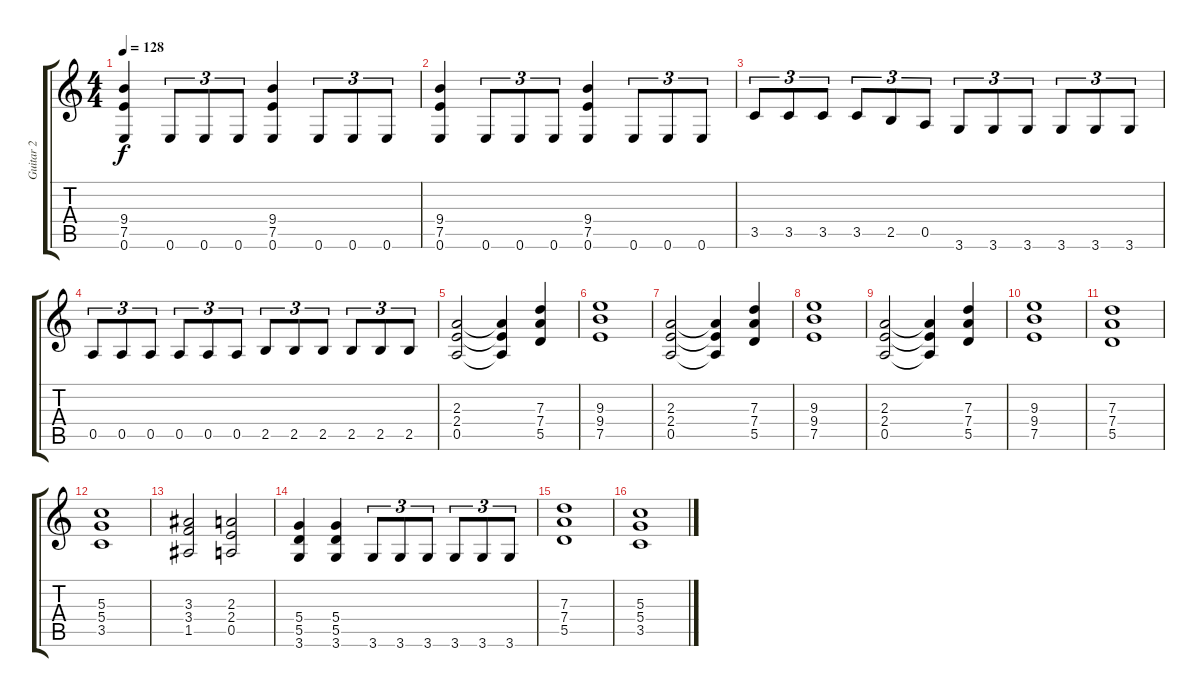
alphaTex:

\track ("Guitar 2" "Guitar 2") {instrument distortionguitar}
\staff {score tabs}
\tuning (E4 B3 G3 D3 A2 E2) {hide}
\ts (4 4)
\tempo 128
\clef g2
\ks c
(9.4 7.5 0.6).4{dy f} 0.6.8{tu (3 2)} 0.6.8{tu (3 2)} 0.6.8{tu (3 2)} (9.4 7.5 0.6).4 0.6.8{tu (3 2)} 0.6.8{tu (3 2)} 0.6.8{tu (3 2)} |
(9.4 7.5 0.6).4 0.6.8{tu (3 2)} 0.6.8{tu (3 2)} 0.6.8{tu (3 2)} (9.4 7.5 0.6).4 0.6.8{tu (3 2)} 0.6.8{tu (3 2)} 0.6.8{tu (3 2)} |
3.5.8{tu (3 2)} 3.5.8{tu (3 2)} 3.5.8{tu (3 2)} 3.5.8{tu (3 2)} 2.5.8{tu (3 2)} 0.5.8{tu (3 2)} 3.6.8{tu (3 2)} 3.6.8{tu (3 2)} 3.6.8{tu (3 2)} 3.6.8{tu (3 2)} 3.6.8{tu (3 2)} 3.6.8{tu (3 2)} |
0.5.8{tu (3 2)} 0.5.8{tu (3 2)} 0.5.8{tu (3 2)} 0.5.8{tu (3 2)} 0.5.8{tu (3 2)} 0.5.8{tu (3 2)} 2.5.8{tu (3 2)} 2.5.8{tu (3 2)} 2.5.8{tu (3 2)} 2.5.8{tu (3 2)} 2.5.8{tu (3 2)} 2.5.8{tu (3 2)} |
(2.3 2.4 0.5).2 (2.3{t} 2.4{t} 0.5{t}).4 (7.3 7.4 5.5).4 |
(9.3 9.4 7.5).1 |
(2.3 2.4 0.5).2 (2.3{t} 2.4{t} 0.5{t}).4 (7.3 7.4 5.5).4 |
(9.3 9.4 7.5).1 |
(2.3 2.4 0.5).2 (2.3{t} 2.4{t} 0.5{t}).4 (7.3 7.4 5.5).4 |
(9.3 9.4 7.5).1 |
(7.3 7.4 5.5).1 |
(5.3 5.4 3.5).1 |
(3.3 3.4 1.5).2 (2.3 2.4 0.5).2 |
(5.4 5.5 3.6).4 (5.4 5.5 3.6).4 3.6.8{tu (3 2)} 3.6.8{tu (3 2)} 3.6.8{tu (3 2)} 3.6.8{tu (3 2)} 3.6.8{tu (3 2)} 3.6.8{tu (3 2)} |
(7.3 7.4 5.5).1 |
(5.3 5.4 3.5).1
